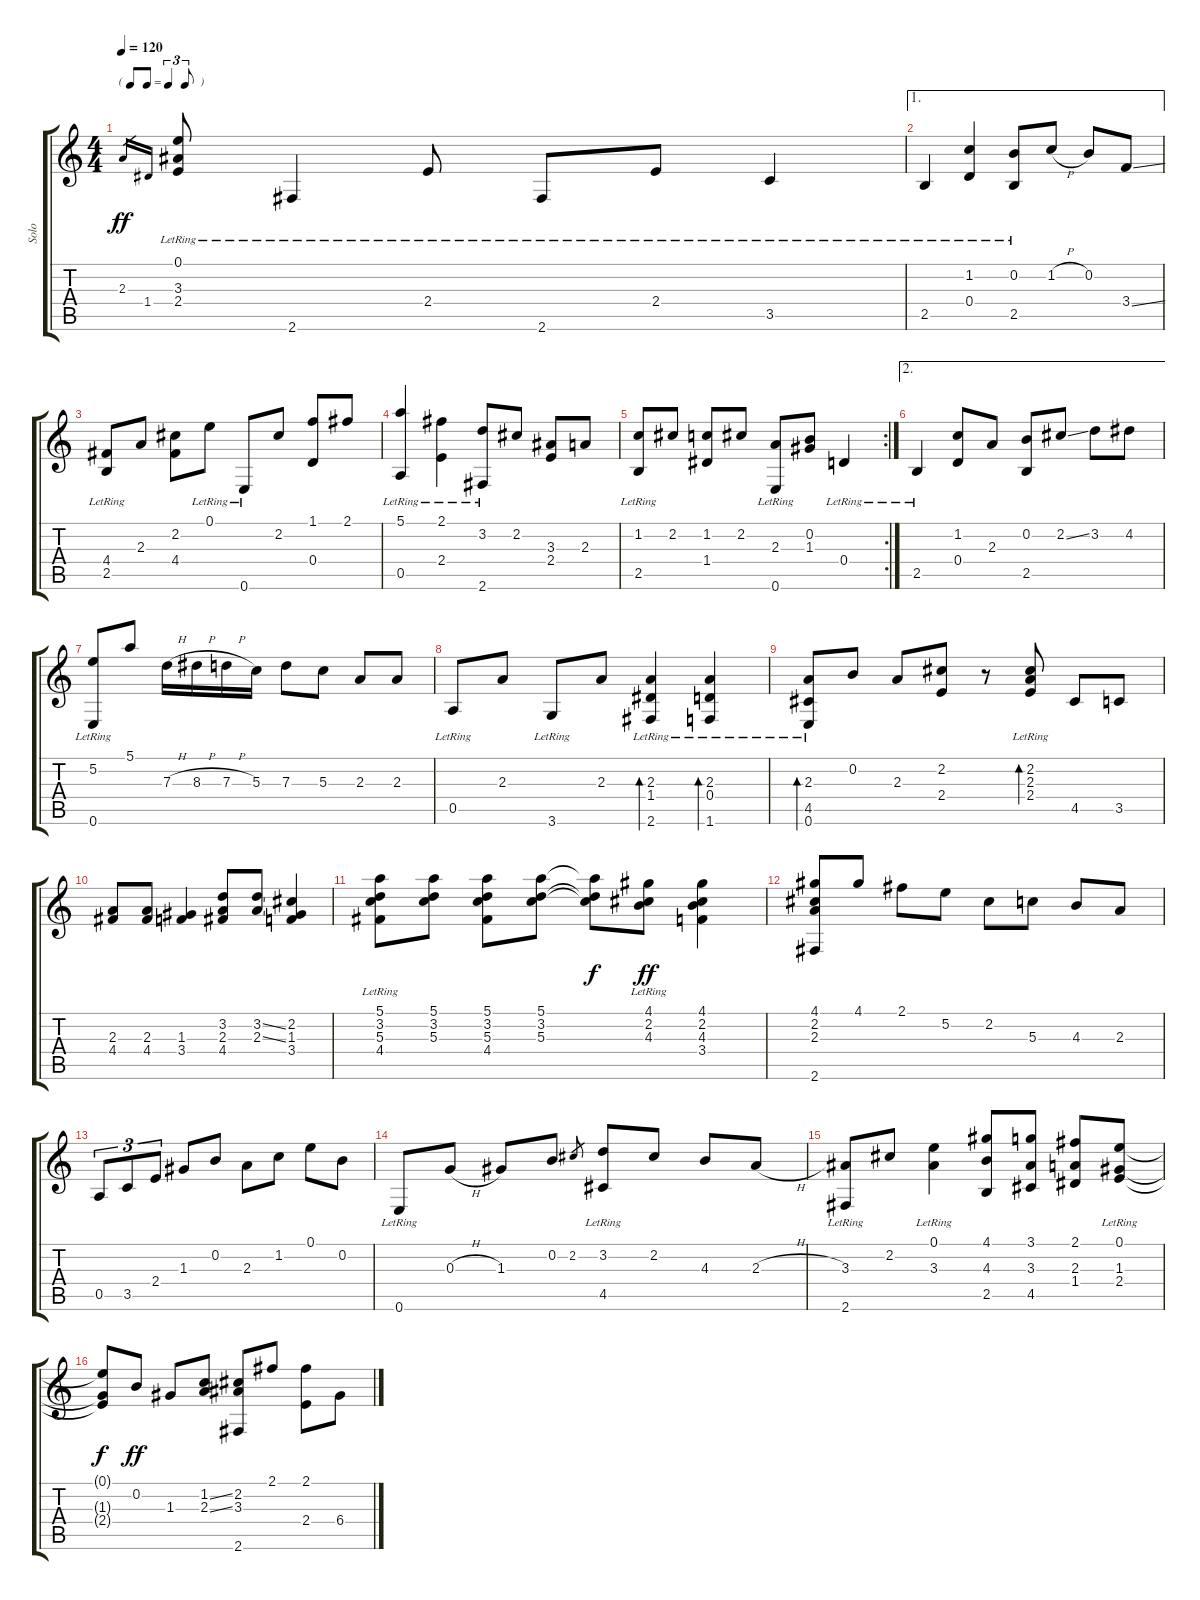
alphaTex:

\track ("Solo" "Solo") {instrument acousticguitarsteel}
\staff {score tabs}
\tuning (E4 B3 G3 D3 A2 E2) {hide}
\ts (4 4)
\tf triplet8th
\tempo 120
\clef g2
\ks c
2.3.16{gr dy ff} 1.4.16{gr} (0.1 3.3 2.4{lr}).8 2.6{lr}.4 2.4{lr}.8 2.6{lr}.8 2.4{lr}.8 3.5{lr}.4 |
\ae 1
2.5{lr}.4 (1.2 0.4{lr}).4 (0.2 2.5{lr}).8 1.2{h}.8 0.2.8 3.4{ss}.8 |
(4.4 2.5{lr}).8 2.3.8 (2.2 4.4).8 0.1{lr}.8 0.6{lr}.8 2.2.8 (1.1 0.4).8 2.1.8 |
(5.1 0.5{lr}).4 (2.1 2.4{lr}).4 (3.2 2.6{lr}).8 2.2.8 (3.3 2.4).8 2.3.8 |
\rc 2
(1.2 2.5{lr}).8 2.2.8 (1.2 1.4).8 2.2.8 (2.3 0.6{lr}).8 (0.2 1.3).8 0.4{lr}.4 |
\ae 2
2.5{lr}.4 (1.2 0.4).8 2.3.8 (0.2 2.5).8 2.2{ss}.8 3.2.8 4.2.8 |
(5.2 0.6{lr}).8 5.1.8 7.3{h}.16 8.3{h}.16 7.3{h}.16 5.3.16 7.3.8 5.3.8 2.3.8 2.3.8 |
0.5{lr}.8 2.3.8 3.6{lr}.8 2.3.8 (2.3 1.4 2.6{lr}).4{bd 120} (2.3 0.4 1.6{lr}).4{bd 120} |
(2.3 4.5 0.6{lr}).8{bd 120} 0.2.8 2.3.8 (2.2 2.4).8 r.8 (2.2{lr} 2.3{lr} 2.4{lr}).8{bd 120} 4.5.8 3.5.8 |
(2.3 4.4).8 (2.3 4.4).8 (1.3 3.4).4 (3.2 2.3 4.4).8 (3.2{ss} 2.3{ss}).8 (2.2 1.3 3.4).4 |
(5.1 3.2 5.3 4.4{lr}).8 (5.1 3.2 5.3).8 (5.1 3.2 5.3 4.4).8 (5.1 3.2 5.3).8 (5.1{t} 3.2{t} 5.3{t}).8{dy f} (4.1{lr} 2.2{lr} 4.3{lr}).8{dy ff} (4.1 2.2 4.3 3.4).4 |
(4.1 2.2 2.3 2.6).8 4.1.8 2.1.8 5.2.8 2.2.8 5.3.8 4.3.8 2.3.8 |
0.5.8{tu (3 2)} 3.5.8{tu (3 2)} 2.4.8{tu (3 2)} 1.3.8 0.2.8 2.3.8 1.2.8 0.1.8 0.2.8 |
0.6{lr}.8 0.3{h}.8 1.3.8 0.2.8 2.2.8{gr} (3.2 4.5{lr}).8 2.2.8 4.3.8 2.3{h}.8 |
(3.3 2.6{lr}).8 2.2.8 (0.1 3.3{lr}).4 (4.1 4.3 2.5).8 (3.1 3.3 4.5).8 (2.1 2.3 1.4).8 (0.1{lr} 1.3{lr} 2.4{lr}).8 |
(0.1{t} 1.3{t} 2.4{t}).8{dy f} 0.2.8{dy ff} 1.3.8 (1.2{ss} 2.3{ss}).8 (2.2 3.3 2.6).8 2.1.8 (2.1 2.4).8 6.4.8
